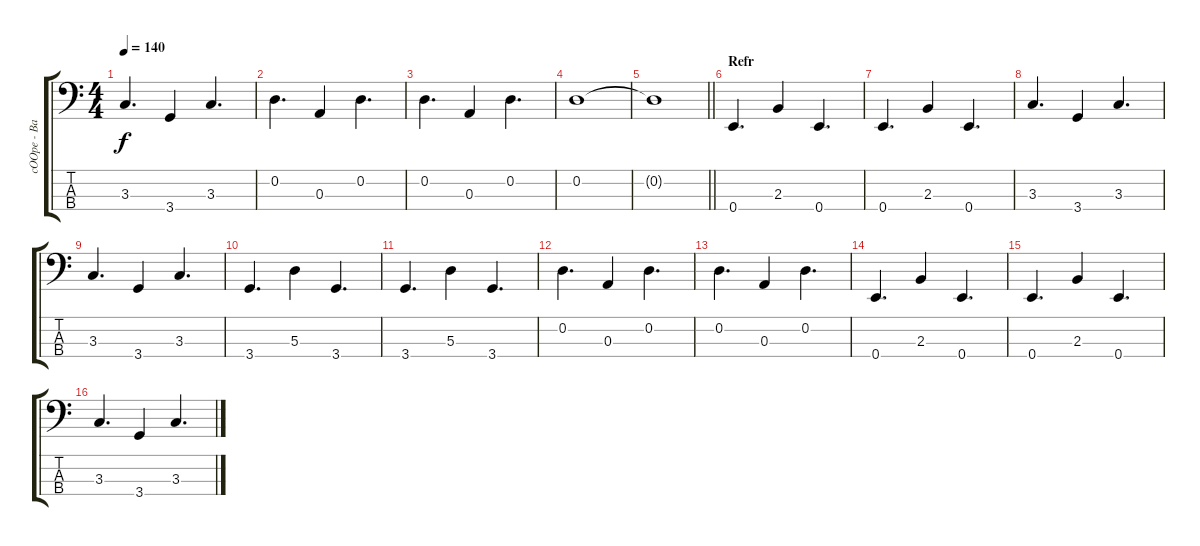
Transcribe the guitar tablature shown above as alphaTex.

\track ("cOOpe - Bass" "cOOpe - Ba") {instrument electricbasspick}
\staff {score tabs}
\tuning (G2 D2 A1 E1) {hide}
\ts (4 4)
\tempo 140
\clef f4
\ks c
3.3.4{d dy f} 3.4.4 3.3.4{d} |
0.2.4{d} 0.3.4 0.2.4{d} |
0.2.4{d} 0.3.4 0.2.4{d} |
0.2.1 |
\barLineRight lightlight
0.2{t}.1 |
\section ("" "Refr")
0.4.4{d} 2.3.4 0.4.4{d} |
0.4.4{d} 2.3.4 0.4.4{d} |
3.3.4{d} 3.4.4 3.3.4{d} |
3.3.4{d} 3.4.4 3.3.4{d} |
3.4.4{d} 5.3.4 3.4.4{d} |
3.4.4{d} 5.3.4 3.4.4{d} |
0.2.4{d} 0.3.4 0.2.4{d} |
0.2.4{d} 0.3.4 0.2.4{d} |
0.4.4{d} 2.3.4 0.4.4{d} |
0.4.4{d} 2.3.4 0.4.4{d} |
3.3.4{d} 3.4.4 3.3.4{d}
